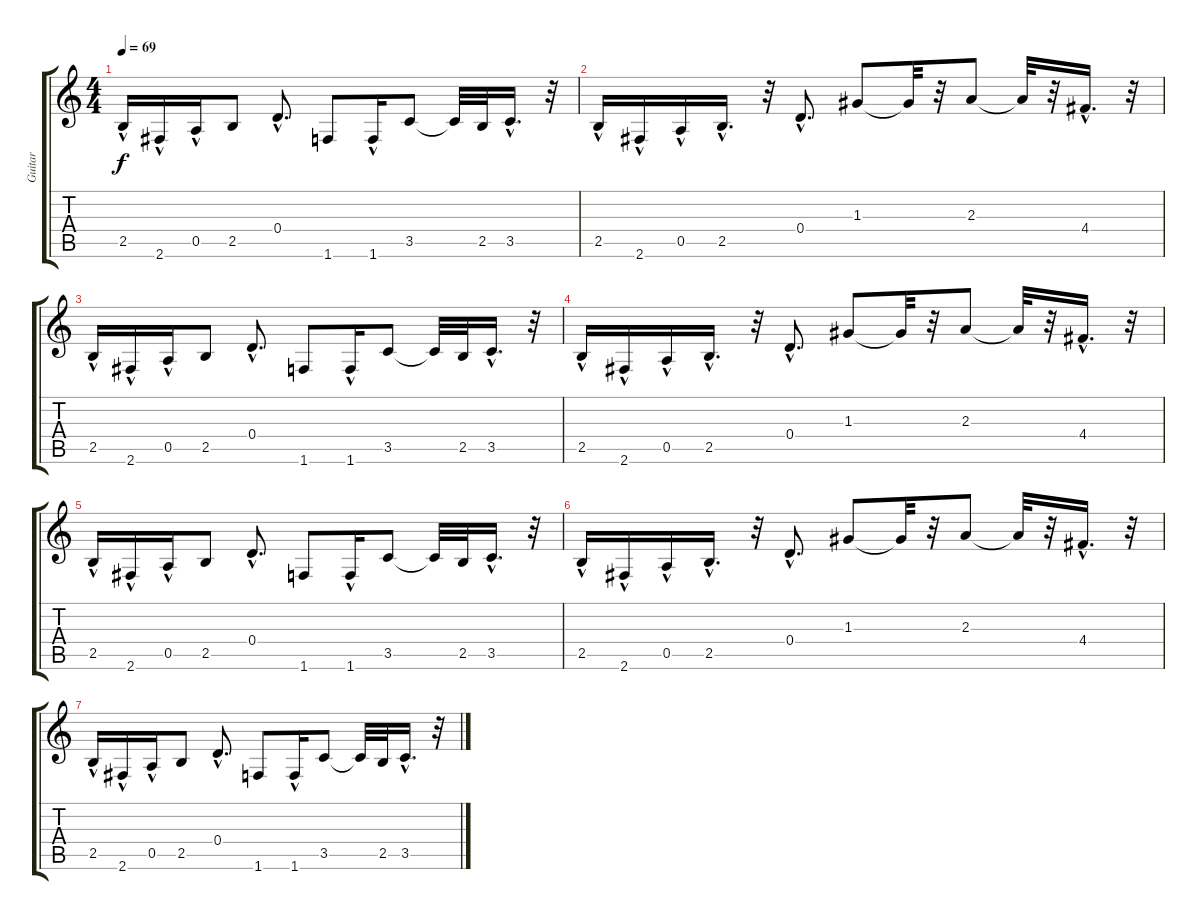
\track ("Guitar" "Guitar") {instrument electricguitarclean}
\staff {score tabs}
\tuning (E4 B3 G3 D3 A2 E2) {hide}
\ts (4 4)
\tempo 69
\clef g2
\ks c
2.5{hac}.16{dy f} 2.6{hac}.16 0.5{hac}.16 2.5.8 0.4{hac}.8{d} 1.6.8 1.6{hac}.16 3.5.8 3.5{t}.32 2.5.32 3.5{hac}.16{d} r.32 |
2.5{hac}.16 2.6{hac}.16 0.5{hac}.16 2.5{hac}.16{d} r.32 0.4{hac}.8{d} 1.3.8 1.3{t}.32 r.32 2.3.8 2.3{t}.32 r.32 4.4{hac}.16{d} r.32 |
2.5{hac}.16 2.6{hac}.16 0.5{hac}.16 2.5.8 0.4{hac}.8{d} 1.6.8 1.6{hac}.16 3.5.8 3.5{t}.32 2.5.32 3.5{hac}.16{d} r.32 |
2.5{hac}.16 2.6{hac}.16 0.5{hac}.16 2.5{hac}.16{d} r.32 0.4{hac}.8{d} 1.3.8 1.3{t}.32 r.32 2.3.8 2.3{t}.32 r.32 4.4{hac}.16{d} r.32 |
2.5{hac}.16 2.6{hac}.16 0.5{hac}.16 2.5.8 0.4{hac}.8{d} 1.6.8 1.6{hac}.16 3.5.8 3.5{t}.32 2.5.32 3.5{hac}.16{d} r.32 |
2.5{hac}.16 2.6{hac}.16 0.5{hac}.16 2.5{hac}.16{d} r.32 0.4{hac}.8{d} 1.3.8 1.3{t}.32 r.32 2.3.8 2.3{t}.32 r.32 4.4{hac}.16{d} r.32 |
2.5{hac}.16 2.6{hac}.16 0.5{hac}.16 2.5.8 0.4{hac}.8{d} 1.6.8 1.6{hac}.16 3.5.8 3.5{t}.32 2.5.32 3.5{hac}.16{d} r.32
